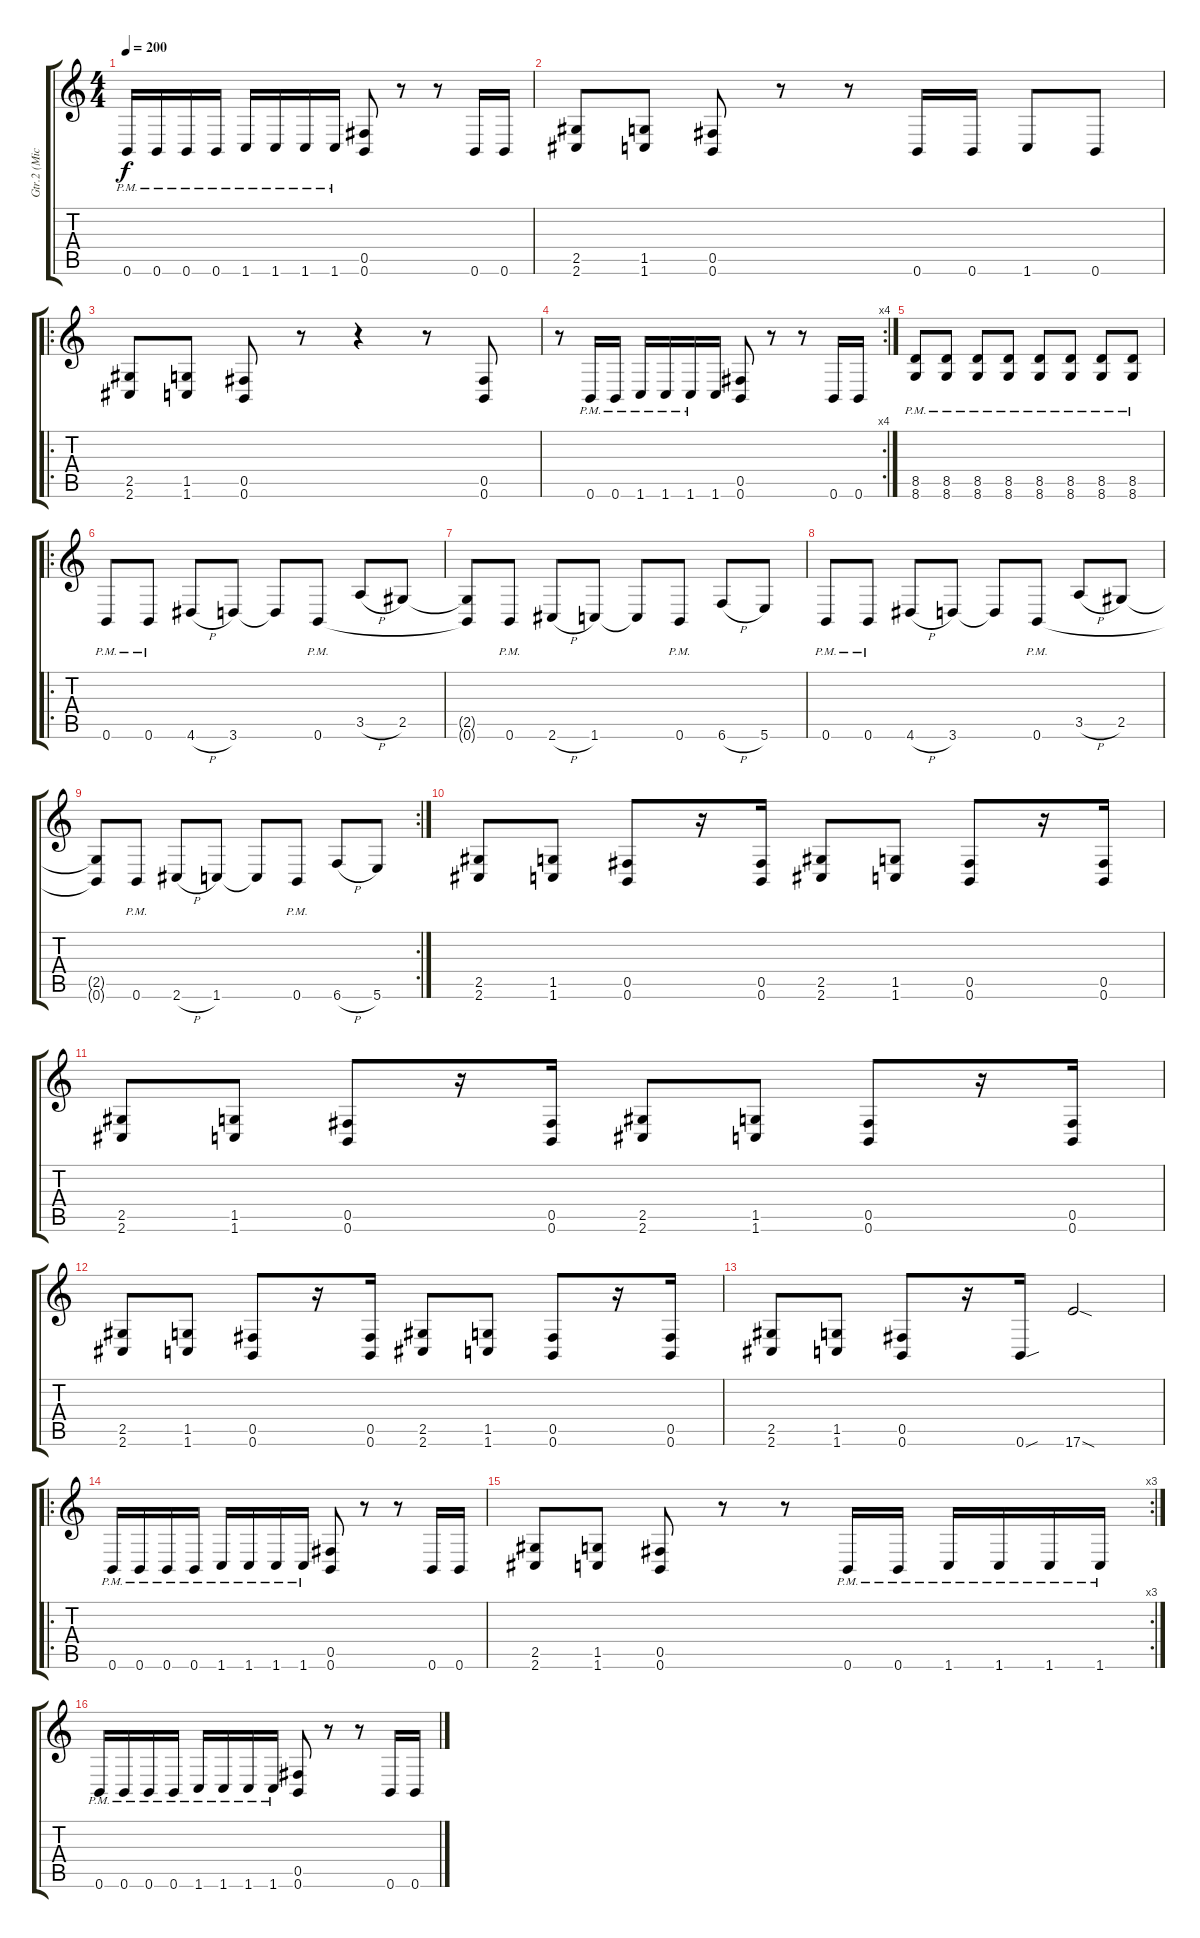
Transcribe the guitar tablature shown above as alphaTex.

\track ("Gtr.2 (Mic Thompson)" "Gtr.2 (Mic") {instrument distortionguitar}
\staff {score tabs}
\tuning (Db4 Ab3 E3 B2 Gb2 B1) {hide}
\ts (4 4)
\tempo 200
\clef g2
\ks c
0.6{pm}.16{dy f} 0.6{pm}.16 0.6{pm}.16 0.6{pm}.16 1.6{pm}.16 1.6{pm}.16 1.6{pm}.16 1.6{pm}.16 (0.5 0.6).8 r.8 r.8 0.6.16 0.6.16 |
(2.5 2.6).8 (1.5 1.6).8 (0.5 0.6).8 r.8 r.8 0.6.16 0.6.16 1.6.8 0.6.8 |
\ro
(2.5 2.6).8 (1.5 1.6).8 (0.5 0.6).8 r.8 r.4 r.8 (0.5 0.6).8 |
\rc 4
r.8 0.6{pm}.16 0.6{pm}.16 1.6{pm}.16 1.6{pm}.16 1.6{pm}.16 1.6.16 (0.5 0.6).8 r.8 r.8 0.6.16 0.6.16 |
(8.5{pm} 8.6{pm}).8 (8.5{pm} 8.6{pm}).8 (8.5{pm} 8.6{pm}).8 (8.5{pm} 8.6{pm}).8 (8.5{pm} 8.6{pm}).8 (8.5{pm} 8.6{pm}).8 (8.5{pm} 8.6{pm}).8 (8.5{pm} 8.6{pm}).8 |
\ro
0.6{pm}.8 0.6{pm}.8 4.6{h}.8 3.6.8 3.6{t}.8 0.6{pm}.8 3.5{h}.8 2.5.8 |
(2.5{t} 0.6{t}).8 0.6{pm}.8 2.6{h}.8 1.6.8 1.6{t}.8 0.6{pm}.8 6.6{h}.8 5.6.8 |
0.6{pm}.8 0.6{pm}.8 4.6{h}.8 3.6.8 3.6{t}.8 0.6{pm}.8 3.5{h}.8 2.5.8 |
\rc 2
(2.5{t} 0.6{t}).8 0.6{pm}.8 2.6{h}.8 1.6.8 1.6{t}.8 0.6{pm}.8 6.6{h}.8 5.6.8 |
(2.5 2.6).8 (1.5 1.6).8 (0.5 0.6).8 r.16 (0.5 0.6).16 (2.5 2.6).8 (1.5 1.6).8 (0.5 0.6).8 r.16 (0.5 0.6).16 |
(2.5 2.6).8 (1.5 1.6).8 (0.5 0.6).8 r.16 (0.5 0.6).16 (2.5 2.6).8 (1.5 1.6).8 (0.5 0.6).8 r.16 (0.5 0.6).16 |
(2.5 2.6).8 (1.5 1.6).8 (0.5 0.6).8 r.16 (0.5 0.6).16 (2.5 2.6).8 (1.5 1.6).8 (0.5 0.6).8 r.16 (0.5 0.6).16 |
(2.5 2.6).8 (1.5 1.6).8 (0.5 0.6).8 r.16 0.6{sou}.16 17.6{sod}.2 |
\ro
0.6{pm}.16 0.6{pm}.16 0.6{pm}.16 0.6{pm}.16 1.6{pm}.16 1.6{pm}.16 1.6{pm}.16 1.6{pm}.16 (0.5 0.6).8 r.8 r.8 0.6.16 0.6.16 |
\rc 3
(2.5 2.6).8 (1.5 1.6).8 (0.5 0.6).8 r.8 r.8 0.6{pm}.16 0.6{pm}.16 1.6{pm}.16 1.6{pm}.16 1.6{pm}.16 1.6{pm}.16 |
0.6{pm}.16 0.6{pm}.16 0.6{pm}.16 0.6{pm}.16 1.6{pm}.16 1.6{pm}.16 1.6{pm}.16 1.6{pm}.16 (0.5 0.6).8 r.8 r.8 0.6.16 0.6.16
